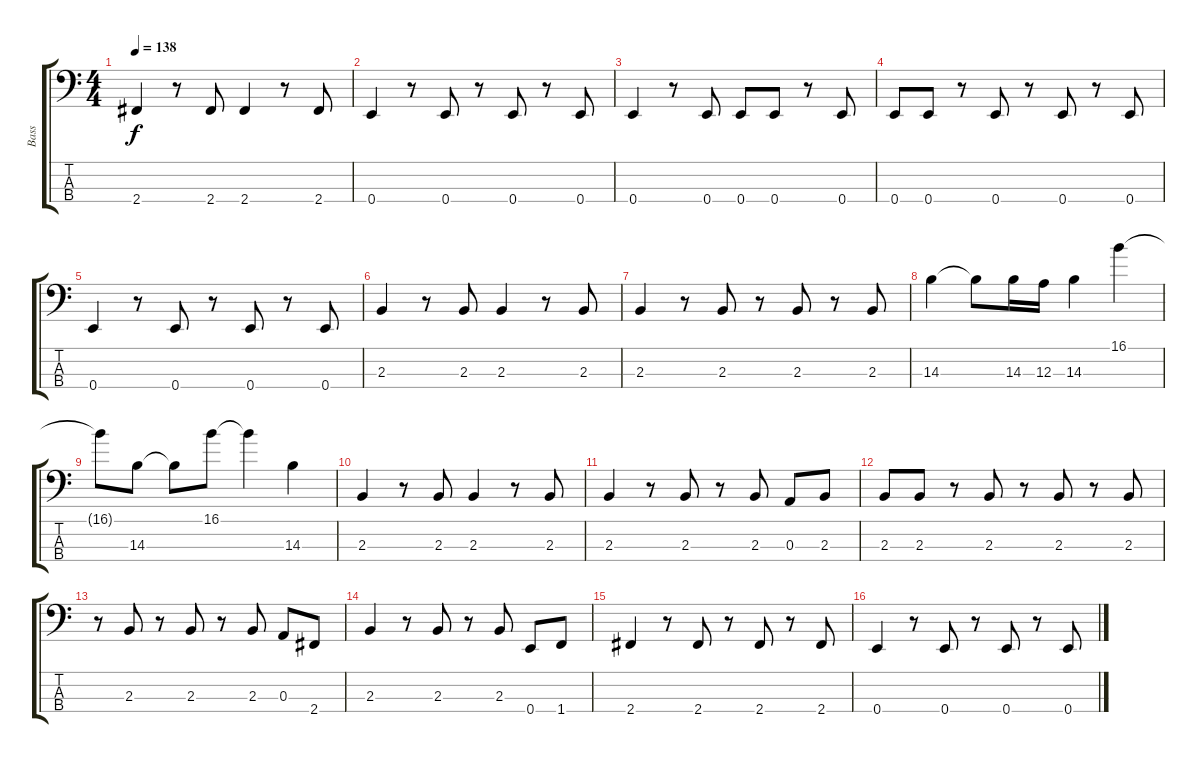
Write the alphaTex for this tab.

\track ("Bass" "Bass") {instrument electricbasspick}
\staff {score tabs}
\tuning (G2 D2 A1 E1) {hide}
\ts (4 4)
\tempo 138
\clef f4
\ks c
2.4.4{dy f} r.8 2.4.8 2.4.4 r.8 2.4.8 |
0.4.4 r.8 0.4.8 r.8 0.4.8 r.8 0.4.8 |
0.4.4 r.8 0.4.8 0.4.8 0.4.8 r.8 0.4.8 |
0.4.8 0.4.8 r.8 0.4.8 r.8 0.4.8 r.8 0.4.8 |
0.4.4 r.8 0.4.8 r.8 0.4.8 r.8 0.4.8 |
2.3.4 r.8 2.3.8 2.3.4 r.8 2.3.8 |
2.3.4 r.8 2.3.8 r.8 2.3.8 r.8 2.3.8 |
14.3.4 14.3{t}.8 14.3.16 12.3.16 14.3.4 16.1.4 |
16.1{t}.8 14.3.8 14.3{t}.8 16.1.8 16.1{t}.4 14.3.4 |
2.3.4 r.8 2.3.8 2.3.4 r.8 2.3.8 |
2.3.4 r.8 2.3.8 r.8 2.3.8 0.3.8 2.3.8 |
2.3.8 2.3.8 r.8 2.3.8 r.8 2.3.8 r.8 2.3.8 |
r.8 2.3.8 r.8 2.3.8 r.8 2.3.8 0.3.8 2.4.8 |
2.3.4 r.8 2.3.8 r.8 2.3.8 0.4.8 1.4.8 |
2.4.4 r.8 2.4.8 r.8 2.4.8 r.8 2.4.8 |
0.4.4 r.8 0.4.8 r.8 0.4.8 r.8 0.4.8
